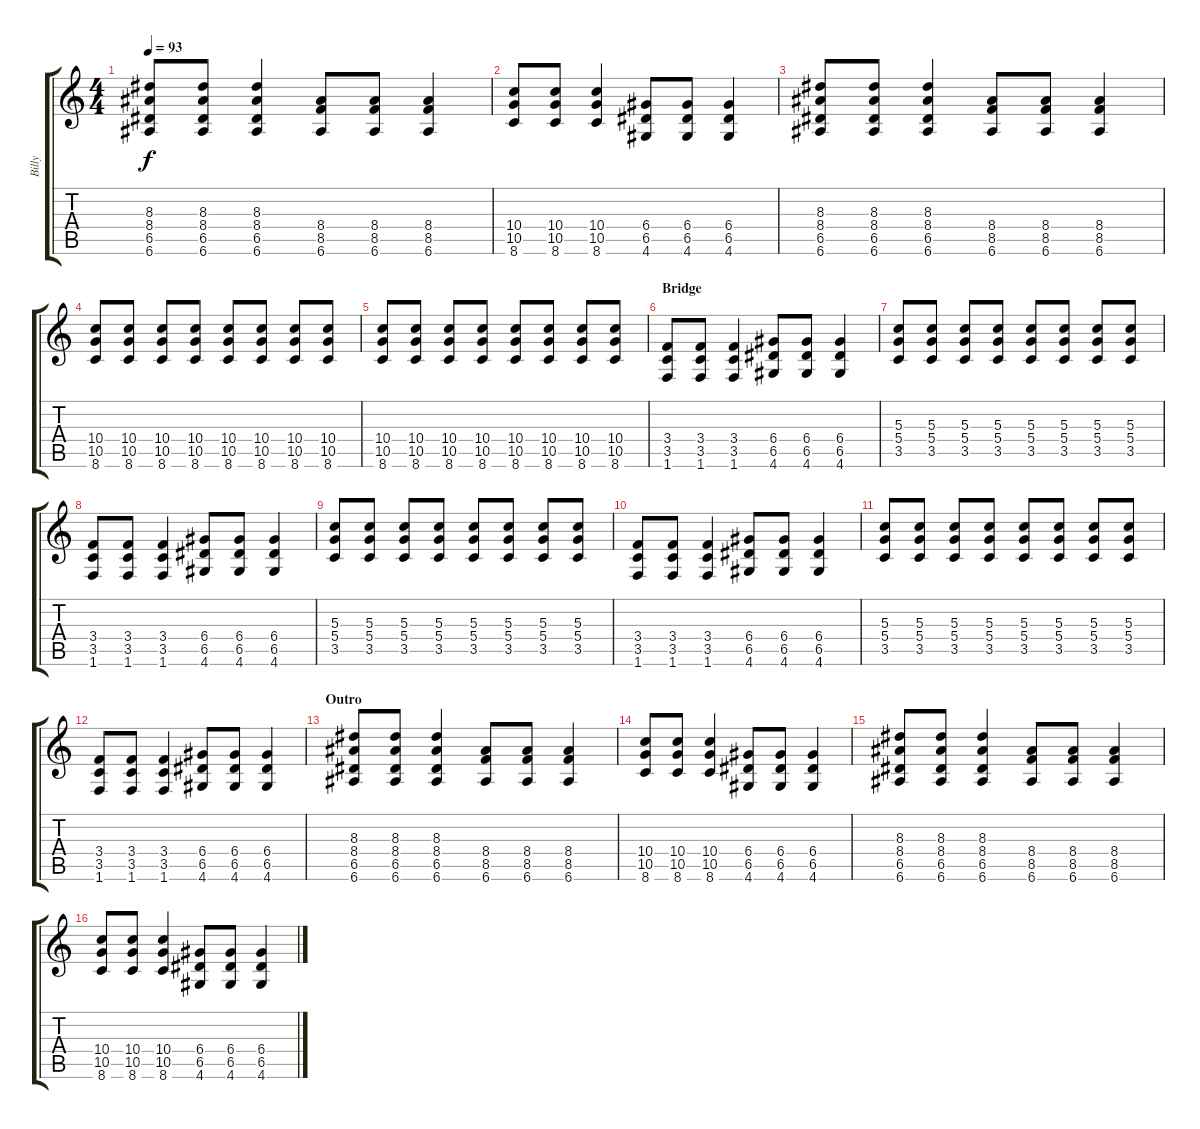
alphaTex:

\track ("Billy" "Billy") {instrument electricguitarjazz}
\staff {score tabs}
\tuning (E4 B3 G3 D3 A2 E2) {hide}
\ts (4 4)
\tempo 93
\clef g2
\ks c
(8.3 8.4 6.5 6.6).8{dy f} (8.3 8.4 6.5 6.6).8 (8.3 8.4 6.5 6.6).4 (8.4 8.5 6.6).8 (8.4 8.5 6.6).8 (8.4 8.5 6.6).4 |
(10.4 10.5 8.6).8 (10.4 10.5 8.6).8 (10.4 10.5 8.6).4 (6.4 6.5 4.6).8 (6.4 6.5 4.6).8 (6.4 6.5 4.6).4 |
(8.3 8.4 6.5 6.6).8 (8.3 8.4 6.5 6.6).8 (8.3 8.4 6.5 6.6).4 (8.4 8.5 6.6).8 (8.4 8.5 6.6).8 (8.4 8.5 6.6).4 |
(10.4 10.5 8.6).8 (10.4 10.5 8.6).8 (10.4 10.5 8.6).8 (10.4 10.5 8.6).8 (10.4 10.5 8.6).8 (10.4 10.5 8.6).8 (10.4 10.5 8.6).8 (10.4 10.5 8.6).8 |
(10.4 10.5 8.6).8 (10.4 10.5 8.6).8 (10.4 10.5 8.6).8 (10.4 10.5 8.6).8 (10.4 10.5 8.6).8 (10.4 10.5 8.6).8 (10.4 10.5 8.6).8 (10.4 10.5 8.6).8 |
\section ("" "Bridge")
(3.4 3.5 1.6).8{instrument distortionguitar} (3.4 3.5 1.6).8 (3.4 3.5 1.6).4 (6.4 6.5 4.6).8 (6.4 6.5 4.6).8 (6.4 6.5 4.6).4 |
(5.3 5.4 3.5).8 (5.3 5.4 3.5).8 (5.3 5.4 3.5).8 (5.3 5.4 3.5).8 (5.3 5.4 3.5).8 (5.3 5.4 3.5).8 (5.3 5.4 3.5).8 (5.3 5.4 3.5).8 |
(3.4 3.5 1.6).8{instrument distortionguitar} (3.4 3.5 1.6).8 (3.4 3.5 1.6).4 (6.4 6.5 4.6).8 (6.4 6.5 4.6).8 (6.4 6.5 4.6).4 |
(5.3 5.4 3.5).8 (5.3 5.4 3.5).8 (5.3 5.4 3.5).8 (5.3 5.4 3.5).8 (5.3 5.4 3.5).8 (5.3 5.4 3.5).8 (5.3 5.4 3.5).8 (5.3 5.4 3.5).8 |
(3.4 3.5 1.6).8{instrument distortionguitar} (3.4 3.5 1.6).8 (3.4 3.5 1.6).4 (6.4 6.5 4.6).8 (6.4 6.5 4.6).8 (6.4 6.5 4.6).4 |
(5.3 5.4 3.5).8 (5.3 5.4 3.5).8 (5.3 5.4 3.5).8 (5.3 5.4 3.5).8 (5.3 5.4 3.5).8 (5.3 5.4 3.5).8 (5.3 5.4 3.5).8 (5.3 5.4 3.5).8 |
(3.4 3.5 1.6).8{instrument distortionguitar} (3.4 3.5 1.6).8 (3.4 3.5 1.6).4 (6.4 6.5 4.6).8 (6.4 6.5 4.6).8 (6.4 6.5 4.6).4 |
\section ("" "Outro")
(8.3 8.4 6.5 6.6).8 (8.3 8.4 6.5 6.6).8 (8.3 8.4 6.5 6.6).4 (8.4 8.5 6.6).8 (8.4 8.5 6.6).8 (8.4 8.5 6.6).4 |
(10.4 10.5 8.6).8 (10.4 10.5 8.6).8 (10.4 10.5 8.6).4 (6.4 6.5 4.6).8 (6.4 6.5 4.6).8 (6.4 6.5 4.6).4 |
(8.3 8.4 6.5 6.6).8 (8.3 8.4 6.5 6.6).8 (8.3 8.4 6.5 6.6).4 (8.4 8.5 6.6).8 (8.4 8.5 6.6).8 (8.4 8.5 6.6).4 |
(10.4 10.5 8.6).8 (10.4 10.5 8.6).8 (10.4 10.5 8.6).4 (6.4 6.5 4.6).8 (6.4 6.5 4.6).8 (6.4 6.5 4.6).4
